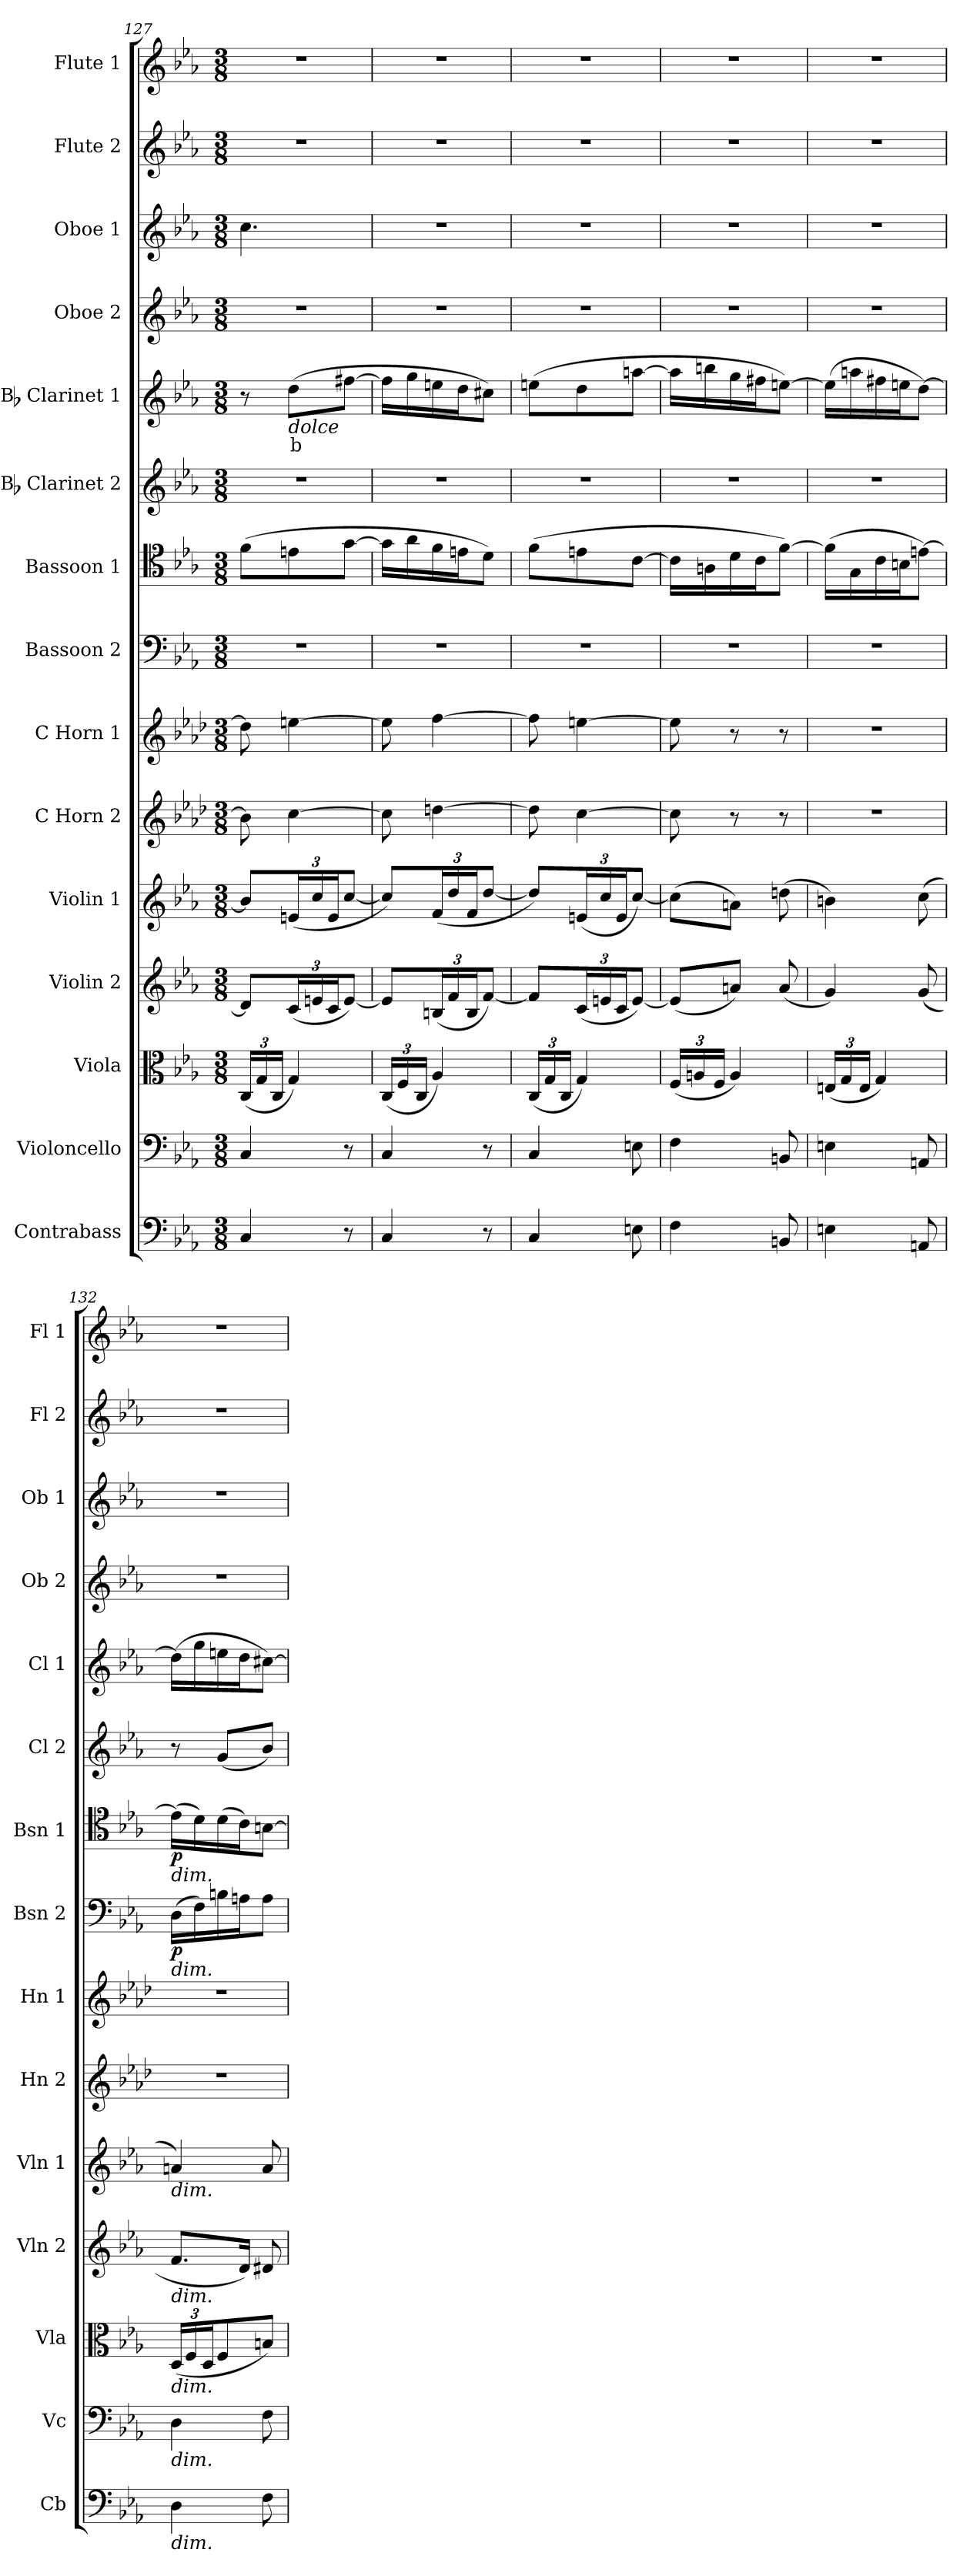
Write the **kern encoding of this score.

**kern	**kern	**kern	**kern	**kern	**kern	**kern	**kern	**dynam	**kern	**dynam	**kern	**kern	**text	**kern	**kern	**kern	**kern
*part15	*part14	*part13	*part12	*part11	*part10	*part9	*part8	*part8	*part7	*part7	*part6	*part5	*part5	*part4	*part3	*part2	*part1
*staff15	*staff14	*staff13	*staff12	*staff11	*staff10	*staff9	*staff8	*staff8	*staff7	*staff7	*staff6	*staff5	*staff5	*staff4	*staff3	*staff2	*staff1
*I"Contrabass	*I"Violoncello	*I"Viola	*I"Violin 2	*I"Violin 1	*I"C Horn 2	*I"C Horn 1	*I"Bassoon 2	*	*I"Bassoon 1	*	*I"Bb Clarinet 2	*I"Bb Clarinet 1	*	*I"Oboe 2	*I"Oboe 1	*I"Flute 2	*I"Flute 1
*I'Cb	*I'Vc	*I'Vla	*I'Vln 2	*I'Vln 1	*I'Hn 2	*I'Hn 1	*I'Bsn 2	*	*I'Bsn 1	*	*I'Cl 2	*I'Cl 1	*	*I'Ob 2	*I'Ob 1	*I'Fl 2	*I'Fl 1
*clefF4	*clefF4	*clefC3	*clefG2	*clefG2	*clefG2	*clefG2	*clefF4	*	*clefC4	*	*clefG2	*clefG2	*	*clefG2	*clefG2	*clefG2	*clefG2
*ITrd7c12	*	*	*	*	*ITrd7c12	*ITrd7c12	*	*	*	*	*ITrd1c2	*ITrd1c2	*	*	*	*	*
*k[b-e-a-]	*k[b-e-a-]	*k[b-e-a-]	*k[b-e-a-]	*k[b-e-a-]	*k[b-e-a-d-]	*k[b-e-a-d-]	*k[b-e-a-]	*	*k[b-e-a-]	*	*k[b-e-a-d-g-]	*k[b-e-a-d-g-]	*	*k[b-e-a-]	*k[b-e-a-]	*k[b-e-a-]	*k[b-e-a-]
*M3/8	*M3/8	*M3/8	*M3/8	*M3/8	*M3/8	*M3/8	*M3/8	*	*M3/8	*	*M3/8	*M3/8	*	*M3/8	*M3/8	*M3/8	*M3/8
*	*	*Xbrackettup	*	*	*	*	*	*	*	*	*	*	*	*	*	*	*
=127	=127	=127	=127	=127	=127	=127	=127	=127	=127	=127	=127	=127	=127	=127	=127	=127	=127
4CC/	4C/	(24C/LL	8d/L]	8b/L]	8B\]	8d\]	4.r	.	(8f\L	.	4.r	8r	.	4.r	4.cc\	4.r	4.r
.	.	24G/	.	.	.	.	.	.	.	.	.	.	.	.	.	.	.
.	.	24C/JJ	.	.	.	.	.	.	.	.	.	.	.	.	.	.	.
*	*	*	*Xbrackettup	*Xbrackettup	*	*	*	*	*	*	*	*	*	*	*	*	*
!	!	!	!	!	!	!	!	!	!	!	!	!LO:TX:b:i:t=dolce	!	!	!	!	!
!	!	!	!	!	!	!	!	!	!	!	!	!	!LO:LY:b:color=#FF0000	!	!	!	!
.	.	4G/)	(24c/L	(24en/L	[4c\	[4en\	.	.	8en\	.	.	(8cc\L	b	.	.	.	.
.	.	.	24en/	24cc/	.	.	.	.	.	.	.	.	.	.	.	.	.
.	.	.	24c/J	24e/J	.	.	.	.	.	.	.	.	.	.	.	.	.
8r	8r	.	[8e/J)	[8cc/J	.	.	.	.	[8g\J	.	.	[8een\J	.	.	.	.	.
=128	=128	=128	=128	=128	=128	=128	=128	=128	=128	=128	=128	=128	=128	=128	=128	=128	=128
4CC/	4C/	(24C/LL	8e/L]	8cc/L])	8c\]	8e\]	4.r	.	16g\LL]	.	4.r	16ee\LL]	.	4.r	4.r	4.r	4.r
.	.	24F/	.	.	.	.	.	.	.	.	.	.	.	.	.	.	.
.	.	.	.	.	.	.	.	.	16a-\	.	.	16ff\	.	.	.	.	.
.	.	24C/JJ	.	.	.	.	.	.	.	.	.	.	.	.	.	.	.
.	.	4A-/)	(24Bn/L	(24f/L	[4dn\	[4f\	.	.	16f\	.	.	16ddn\	.	.	.	.	.
.	.	.	24f/	24dd/	.	.	.	.	.	.	.	.	.	.	.	.	.
.	.	.	.	.	.	.	.	.	16en\J	.	.	16cc\J	.	.	.	.	.
.	.	.	24B/J	24f/J	.	.	.	.	.	.	.	.	.	.	.	.	.
8r	8r	.	[8f/J)	[8dd/J	.	.	.	.	8d\J)	.	.	8bn\J)	.	.	.	.	.
=129	=129	=129	=129	=129	=129	=129	=129	=129	=129	=129	=129	=129	=129	=129	=129	=129	=129
4CC/	4C/	(24C/LL	8f/L]	8dd/L])	8d\]	8f\]	4.r	.	(8f\L	.	4.r	(8ddn\L	.	4.r	4.r	4.r	4.r
.	.	24G/	.	.	.	.	.	.	.	.	.	.	.	.	.	.	.
.	.	24C/JJ	.	.	.	.	.	.	.	.	.	.	.	.	.	.	.
.	.	4G/)	(24c/L	(24en/L	[4c\	[4en\	.	.	8en\	.	.	8cc\	.	.	.	.	.
.	.	.	24en/	24cc/	.	.	.	.	.	.	.	.	.	.	.	.	.
.	.	.	24c/J	24e/J	.	.	.	.	.	.	.	.	.	.	.	.	.
8EEn\	8En\	.	[8e/J)	[8cc/J)	.	.	.	.	[8c\J	.	.	[8ggn\J	.	.	.	.	.
=130	=130	=130	=130	=130	=130	=130	=130	=130	=130	=130	=130	=130	=130	=130	=130	=130	=130
4FF\	4F\	(24F/LL	(8e/L]	(8cc\L]	8c\]	8e\]	4.r	.	16c\LL]	.	4.r	16gg\LL]	.	4.r	4.r	4.r	4.r
.	.	24An/	.	.	.	.	.	.	.	.	.	.	.	.	.	.	.
.	.	.	.	.	.	.	.	.	16An\	.	.	16aan\	.	.	.	.	.
.	.	24F/JJ	.	.	.	.	.	.	.	.	.	.	.	.	.	.	.
.	.	4A/)	8an/J)	8an\J)	8r	8r	.	.	16d\	.	.	16ff\	.	.	.	.	.
.	.	.	.	.	.	.	.	.	16c\J	.	.	16een\J	.	.	.	.	.
8BBBn/	8BBn/	.	(8a/	(8ddn\	8r	8r	.	.	[8f\J)	.	.	[8ddn\J)	.	.	.	.	.
=131	=131	=131	=131	=131	=131	=131	=131	=131	=131	=131	=131	=131	=131	=131	=131	=131	=131
4EEn\	4En\	(24En/LL	4g/)	4bn\)	4.r	4.r	4.r	.	(16f\LL]	.	4.r	(16dd\LL]	.	4.r	4.r	4.r	4.r
.	.	24G/	.	.	.	.	.	.	.	.	.	.	.	.	.	.	.
.	.	.	.	.	.	.	.	.	16G\	.	.	16ggn\	.	.	.	.	.
.	.	24E/JJ	.	.	.	.	.	.	.	.	.	.	.	.	.	.	.
.	.	4G/)	.	.	.	.	.	.	16c\	.	.	16een\	.	.	.	.	.
.	.	.	.	.	.	.	.	.	16Bn\J	.	.	16ddn\J	.	.	.	.	.
8AAAn/	8AAn/	.	(8g/	(8cc\	.	.	.	.	[8en\J)	.	.	[8cc\J)	.	.	.	.	.
!!LO:PB:g=z
=132	=132	=132	=132	=132	=132	=132	=132	=132	=132	=132	=132	=132	=132	=132	=132	=132	=132
!	!	!	!	!	!	!	!	!	!LO:TX:b:i:t=dim.	!	!	!	!	!	!	!	!
!	!	!	!	!	!	!	!LO:TX:b:i:t=dim.	!	!	!	!	!	!	!	!	!	!
!	!	!	!	!LO:TX:b:i:t=dim.	!	!	!	!	!	!	!	!	!	!	!	!	!
!	!	!	!LO:TX:b:i:t=dim.	!	!	!	!	!	!	!	!	!	!	!	!	!	!
!	!	!LO:TX:b:i:t=dim.	!	!	!	!	!	!	!	!	!	!	!	!	!	!	!
!	!LO:TX:b:i:t=dim.	!	!	!	!	!	!	!	!	!	!	!	!	!	!	!	!
!LO:TX:b:i:t=dim.	!	!	!	!	!	!	!	!	!	!	!	!	!	!	!	!	!
!	!	!	!	!	!	!	!	!LO:DY:b	!	!LO:DY:b	!	!	!	!	!	!	!
4DD\	4D\	(24D/LL	8.f/L	4an/)	4.r	4.r	(16D\LL	p	(16e\LL]	p	8r	(16cc\LL]	.	4.r	4.r	4.r	4.r
.	.	24F/	.	.	.	.	.	.	.	.	.	.	.	.	.	.	.
.	.	.	.	.	.	.	16F\)	.	16d\)	.	.	16ff\	.	.	.	.	.
.	.	24D/J	.	.	.	.	.	.	.	.	.	.	.	.	.	.	.
.	.	8F/	.	.	.	.	16Bn\	.	(16d\	.	(8f/L	16ddn\	.	.	.	.	.
.	.	.	16d/Jk)	.	.	.	16An\J	.	16c\J)	.	.	16cc\J	.	.	.	.	.
8FF\	8F\	8Bn/J)	8d#X/	8a/	.	.	8A\J	.	[8Bn\J	.	8a-/J)	[8bn\J)	.	.	.	.	.
=	=	=	=	=	=	=	=	=	=	=	=	=	=	=	=	=	=
*-	*-	*-	*-	*-	*-	*-	*-	*-	*-	*-	*-	*-	*-	*-	*-	*-	*-
